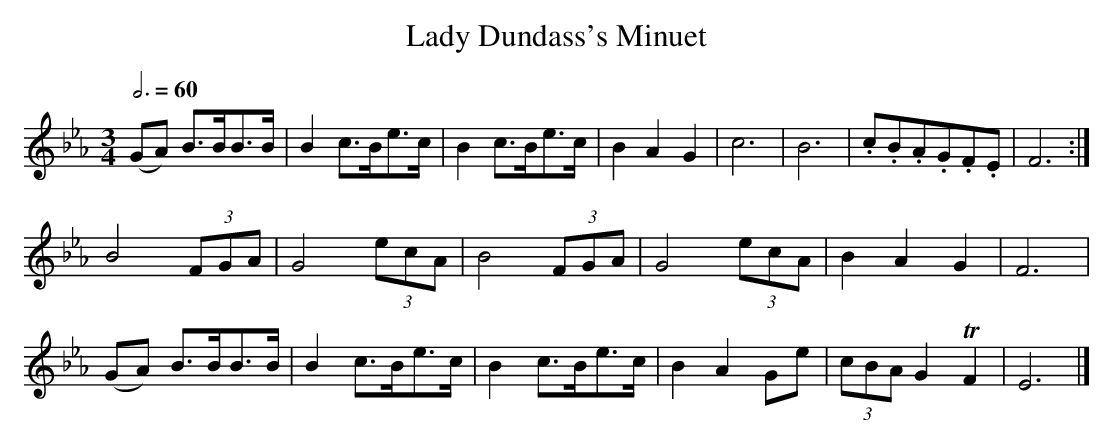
X:1
T:Lady Dundass's Minuet
M:3/4
L:1/8
Q:3/4=60
K:Eb
(GA) B>BB>B|B2 c>Be>c|B2 c>Be>c|B2 A2 G2|  c6        |B6 |.c.B.A.G.F.E|F6:|
 B4(3FGA|G4(3ecA|\
 B4(3FGA|G4(3ecA|B2A2G2|F6|
(GA) B>BB>B|B2 c>Be>c|B2 c>Be>c|B2 A2 Ge|(3cBA G2 TF2|E6|]
